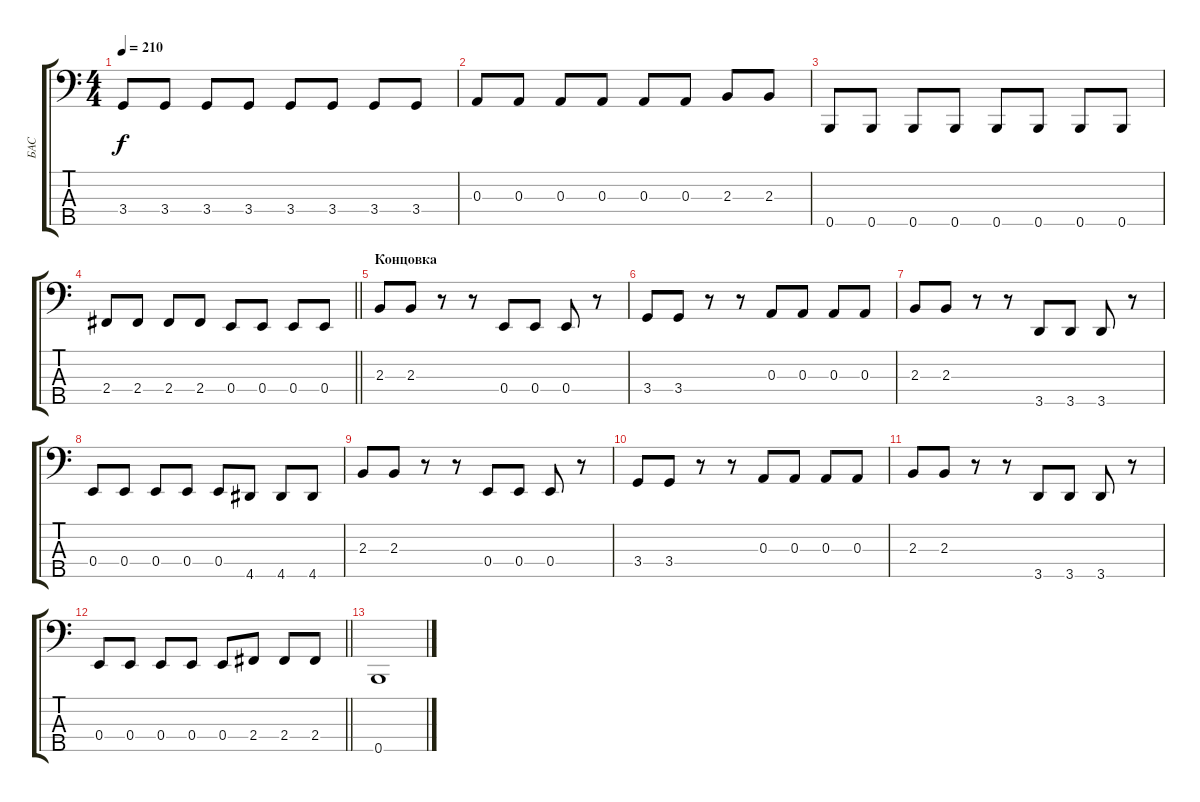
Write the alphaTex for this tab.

\track ("БАС" "БАС") {instrument electricbasspick}
\staff {score tabs}
\tuning (G2 D2 A1 E1 B0) {hide}
\ts (4 4)
\tempo 210
\clef f4
\ks c
3.4.8{dy f} 3.4.8 3.4.8 3.4.8 3.4.8 3.4.8 3.4.8 3.4.8 |
0.3.8 0.3.8 0.3.8 0.3.8 0.3.8 0.3.8 2.3.8 2.3.8 |
0.5.8 0.5.8 0.5.8 0.5.8 0.5.8 0.5.8 0.5.8 0.5.8 |
\barLineRight lightlight
2.4.8 2.4.8 2.4.8 2.4.8 0.4.8 0.4.8 0.4.8 0.4.8 |
\section ("" "Концовка")
2.3.8 2.3.8 r.8 r.8 0.4.8 0.4.8 0.4.8 r.8 |
3.4.8 3.4.8 r.8 r.8 0.3.8 0.3.8 0.3.8 0.3.8 |
2.3.8 2.3.8 r.8 r.8 3.5.8 3.5.8 3.5.8 r.8 |
0.4.8 0.4.8 0.4.8 0.4.8 0.4.8 4.5.8 4.5.8 4.5.8 |
2.3.8 2.3.8 r.8 r.8 0.4.8 0.4.8 0.4.8 r.8 |
3.4.8 3.4.8 r.8 r.8 0.3.8 0.3.8 0.3.8 0.3.8 |
2.3.8 2.3.8 r.8 r.8 3.5.8 3.5.8 3.5.8 r.8 |
\barLineRight lightlight
0.4.8 0.4.8 0.4.8 0.4.8 0.4.8 2.4.8 2.4.8 2.4.8 |
0.5.1
